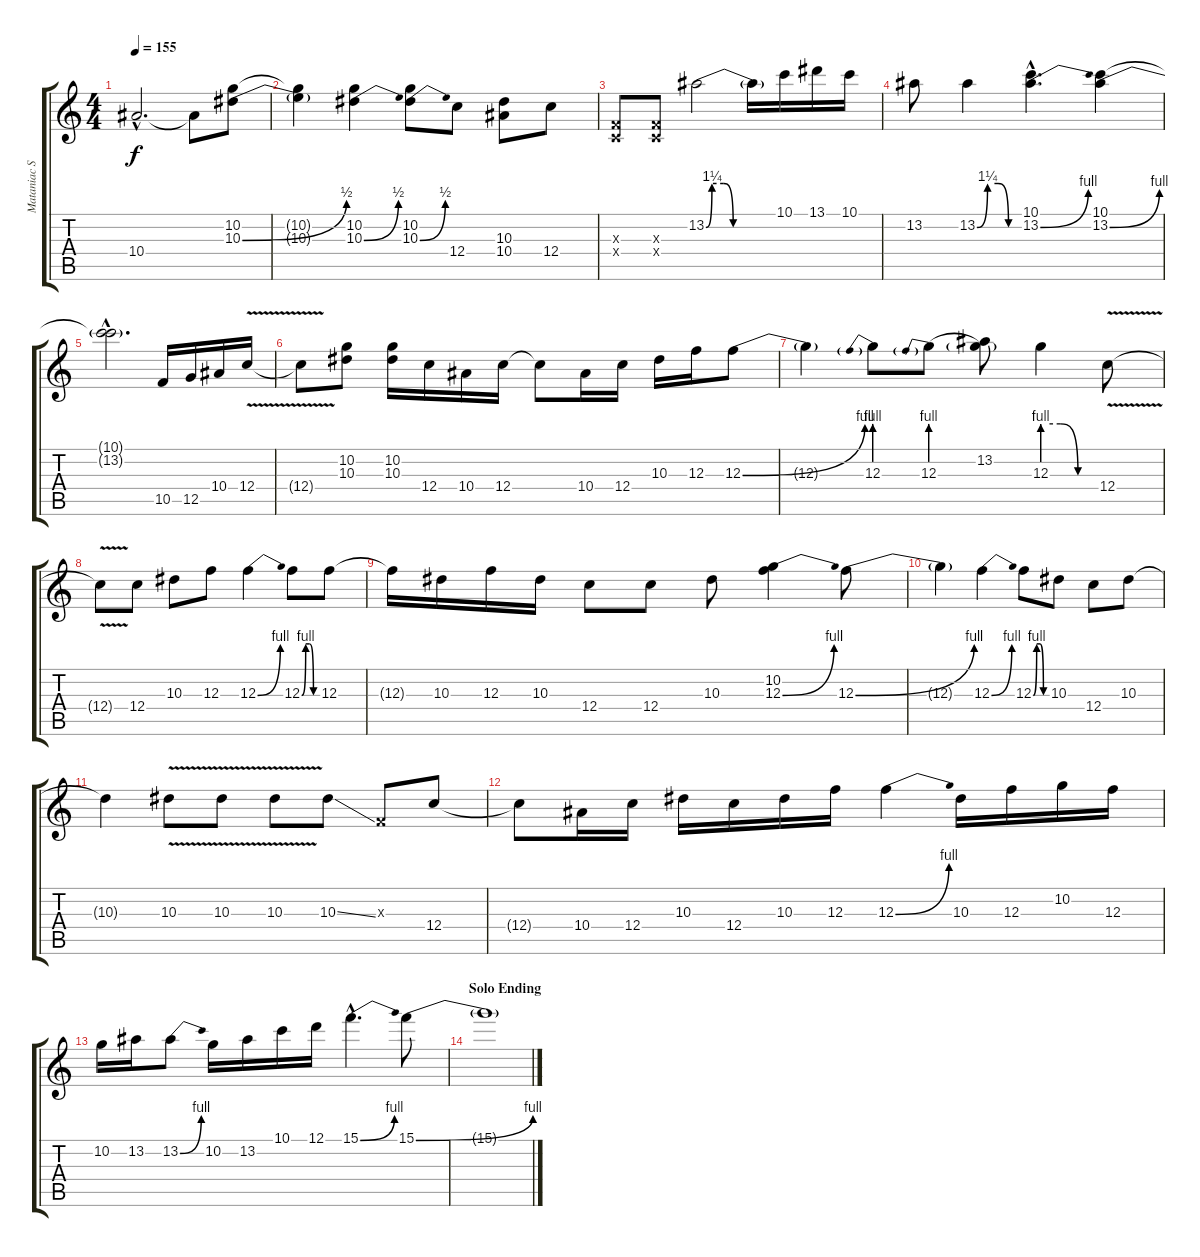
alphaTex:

\track ("Mataniac Solo" "Mataniac S") {instrument distortionguitar}
\staff {score tabs}
\tuning (D4 A3 F3 C3 G2 C2) {hide}
\ts (4 4)
\tempo 155
\clef g2
\ks c
10.4{hac t}.2{d dy f} 10.4{t}.8 (10.2 10.3{be (bend 0 0 60 2)}).8 |
(10.2{t} 10.3{t}).4 (10.2 10.3{be (bend 0 0 60 2)}).4 (10.2 10.3{be (bend 0 0 60 2)}).8 12.4.8 (10.3 10.4).8 12.4.8 |
(0.3{x} 0.4{x}).8 (0.3{x} 0.4{x}).8 13.2{be (custom 0 0 5 5 15 5 23 0 60 0)}.2 13.2{t}.16 10.1.16 13.1.16 10.1.16 |
13.2.8 13.2{be (custom 0 0 15 5 30 5 45 0 60 0)}.4 (10.1{hac} 13.2{be (bend 0 0 60 4) hac}).4{d} (10.1 13.2{be (bend 0 0 60 4)}).4 |
(10.1{hac t} 13.2{hac t}).2{d} 10.5.16 12.5.16 10.4.16 12.4{v}.16 |
12.4{t}.8 (10.2 10.3).8 (10.2 10.3).16 12.4.16 10.4.16 12.4.16 12.4{t}.8 10.4.16 12.4.16 10.3.16 12.3.16 12.3{be (bend 0 0 60 4)}.8 |
12.3{t}.4 12.3{be (prebend 0 4 60 4)}.8 12.3{be (prebend 0 4 60 4)}.8 (13.2 12.3{t}).8 12.3{be (custom 0 4 20 4 40 0 60 0)}.4 12.4{v}.8 |
12.4{t}.8 12.4.8 10.3.8 12.3.8 12.3{be (bend 0 0 60 4)}.4 12.3{be (custom 0 0 15 4 30 4 45 0 60 0)}.8 12.3.8 |
12.3{t}.16 10.3.16 12.3.16 10.3.16 12.4.8 12.4.8 10.3.8 (10.2 12.3{be (bend 0 0 60 4)}).4 12.3{be (bend 0 0 60 4)}.8 |
12.3{t}.4 12.3{be (bend 0 0 60 4)}.4 12.3{be (custom 0 0 15 4 30 4 45 0 60 0)}.8 10.3.8 12.4.8 10.3.8 |
10.3{t}.4 10.3{v}.8 10.3{v}.8 10.3{v}.8 10.3{ss}.8 0.3{x}.8 12.4.8 |
12.4{t}.8 10.4.16 12.4.16 10.3.16 12.4.16 10.3.16 12.3.16 12.3{be (bend 0 0 60 4)}.4 10.3.16 12.3.16 10.2.16 12.3.16 |
10.2.16 13.2.16 13.2{be (bend 0 0 60 4)}.8 10.2.16 13.2.16 10.1.16 12.1.16 15.1{be (bend 0 0 60 4) hac}.4{d} 15.1{be (bend 0 0 60 4)}.8 |
\section ("" "Solo Ending")
15.1{t}.1
